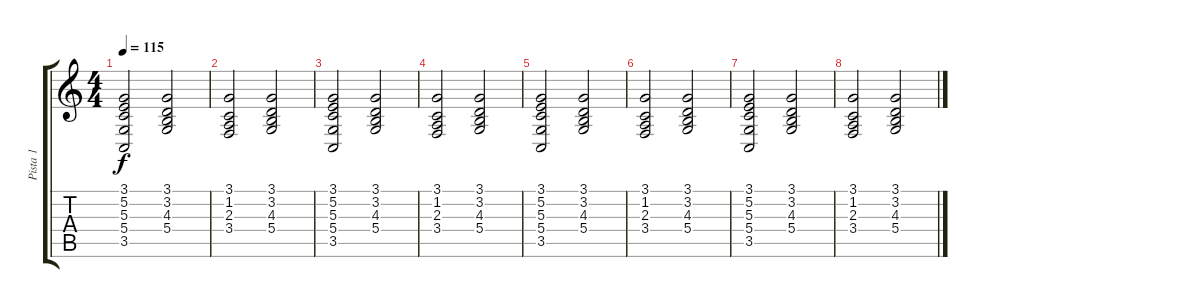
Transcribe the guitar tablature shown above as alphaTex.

\track ("Pista 1" "Pista 1") {instrument churchorgan}
\staff {score tabs}
\tuning (E4 B3 G3 D3 A2 E2) {hide}
\ts (4 4)
\tempo 115
\clef g2
\ks c
(3.1 5.2 5.3 5.4 3.5).2{dy f} (3.1 3.2 4.3 5.4).2 |
(3.1 1.2 2.3 3.4).2 (3.1 3.2 4.3 5.4).2 |
(3.1 5.2 5.3 5.4 3.5).2 (3.1 3.2 4.3 5.4).2 |
(3.1 1.2 2.3 3.4).2 (3.1 3.2 4.3 5.4).2 |
(3.1 5.2 5.3 5.4 3.5).2 (3.1 3.2 4.3 5.4).2 |
(3.1 1.2 2.3 3.4).2 (3.1 3.2 4.3 5.4).2 |
(3.1 5.2 5.3 5.4 3.5).2 (3.1 3.2 4.3 5.4).2 |
(3.1 1.2 2.3 3.4).2 (3.1 3.2 4.3 5.4).2
